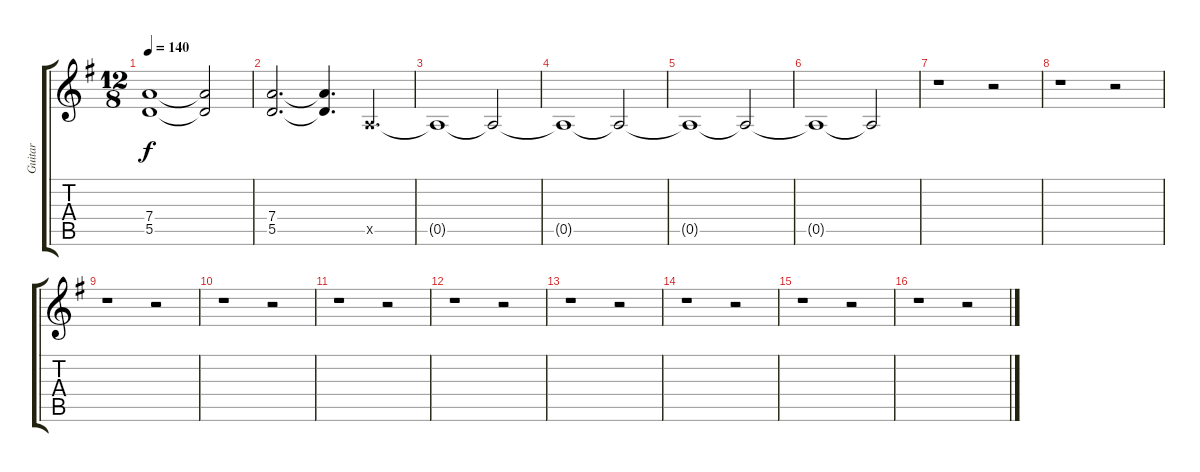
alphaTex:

\track ("Guitar" "Guitar") {instrument distortionguitar}
\staff {score tabs}
\tuning (E4 B3 G3 D3 A2 E2) {hide}
\ts (12 8)
\tempo 140
\clef g2
\ks g
(7.4{t} 5.5{t}).1{dy f} (7.4{t} 5.5{t}).2 |
(7.4 5.5).2{d} (7.4{t} 5.5{t}).4{d} 0.5{x}.4{d} |
0.5{t}.1 0.5{t}.2 |
0.5{t}.1 0.5{t}.2 |
0.5{t}.1 0.5{t}.2 |
0.5{t}.1 0.5{t}.2 |
r.1 r.2 |
r.1 r.2 |
r.1 r.2 |
r.1 r.2 |
r.1 r.2 |
r.1 r.2 |
r.1 r.2 |
r.1 r.2 |
r.1 r.2 |
r.1 r.2
